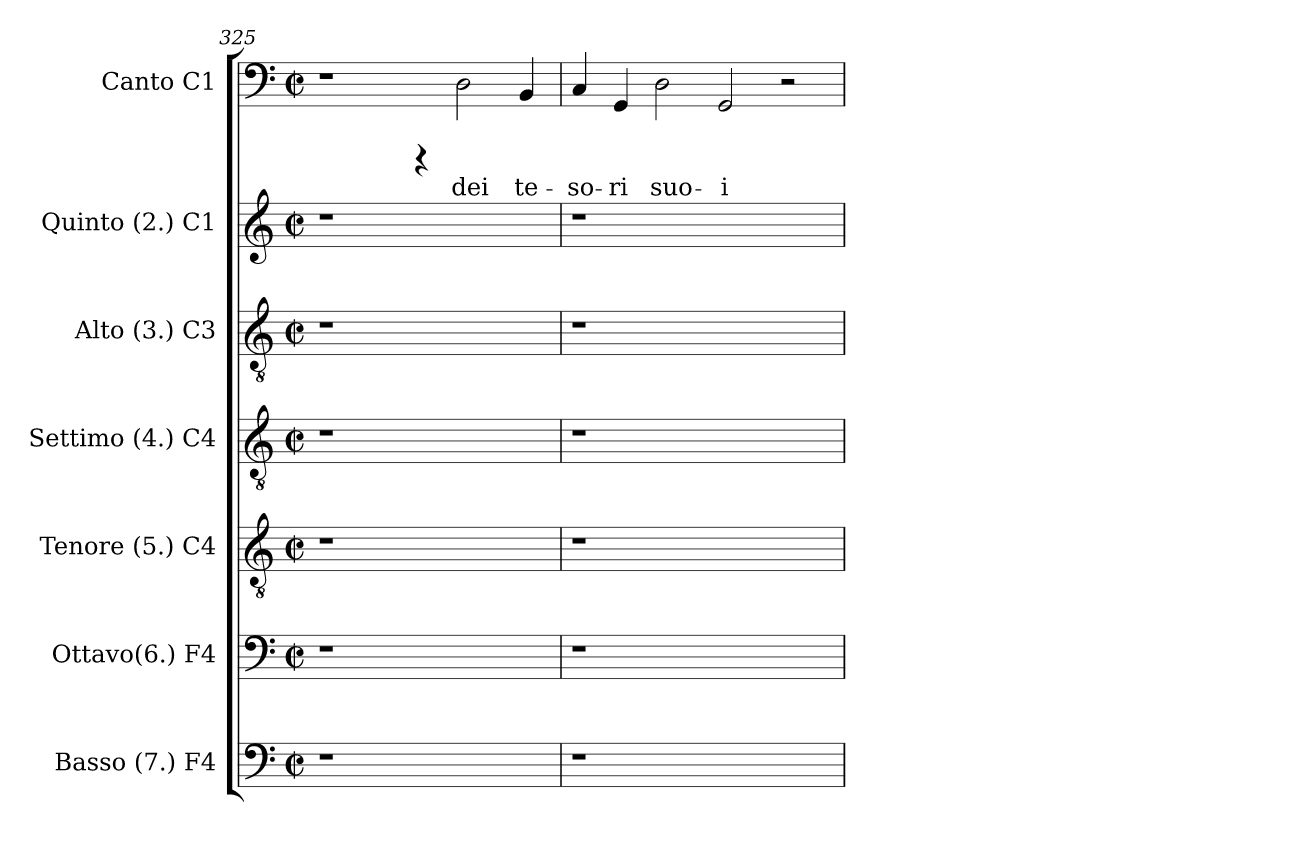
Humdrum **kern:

**kern	**kern	**kern	**kern	**kern	**kern	**kern	**text
*part7	*part6	*part5	*part4	*part3	*part2	*part1	*part1
*staff7	*staff6	*staff5	*staff4	*staff3	*staff2	*staff1	*staff1
*I"Basso (7.)  F4	*I"Ottavo(6.)  F4	*I"Tenore (5.)  C4	*I"Settimo (4.)  C4	*I"Alto (3.)  C3	*I"Quinto (2.)  C1	*I"Canto  C1	*
*	*	*I'T	*	*I'A	*	*I'C	*
*clefF4	*clefF4	*clefGv2	*clefGv2	*clefGv2	*clefG2	*clefF4	*
*k[]	*k[]	*k[]	*k[]	*k[]	*k[]	*k[]	*
*C:	*C:	*C:	*C:	*C:	*C:	*C:	*
*M2/2	*M2/2	*M2/2	*M2/2	*M2/2	*M2/2	*M2/2	*
*met(c|)	*met(c|)	*met(c|)	*met(c|)	*met(c|)	*met(c|)	*met(c|)	*
=325	=325	=325	=325	=325	=325	=325	=325
1r	1r	1r	1r	1r	1r	1r	.
1ryy	1ryy	1ryy	1ryy	1ryy	1ryy	4rCCC	.
!	!	!	!	!	!	!	!LO:LY:b:cj
.	.	.	.	.	.	2D\	dei
!	!	!	!	!	!	!	!LO:LY:b:cj
.	.	.	.	.	.	4BB/	te-
!!LO:LB:g=z
=326	=326	=326	=326	=326	=326	=326	=326
!	!	!	!	!	!	!	!LO:LY:b:cj
1r	1r	1r	1r	1r	1r	4C/	-so-
!	!	!	!	!	!	!	!LO:LY:b:cj
.	.	.	.	.	.	4GG/	-ri
!	!	!	!	!	!	!	!LO:LY:b:cj
.	.	.	.	.	.	2D\	suo-
!	!	!	!	!	!	!	!LO:LY:b:cj
1ryy	1ryy	1ryy	1ryy	1ryy	1ryy	2GG/	-i
.	.	.	.	.	.	2r	.
=	=	=	=	=	=	=	=
*-	*-	*-	*-	*-	*-	*-	*-
